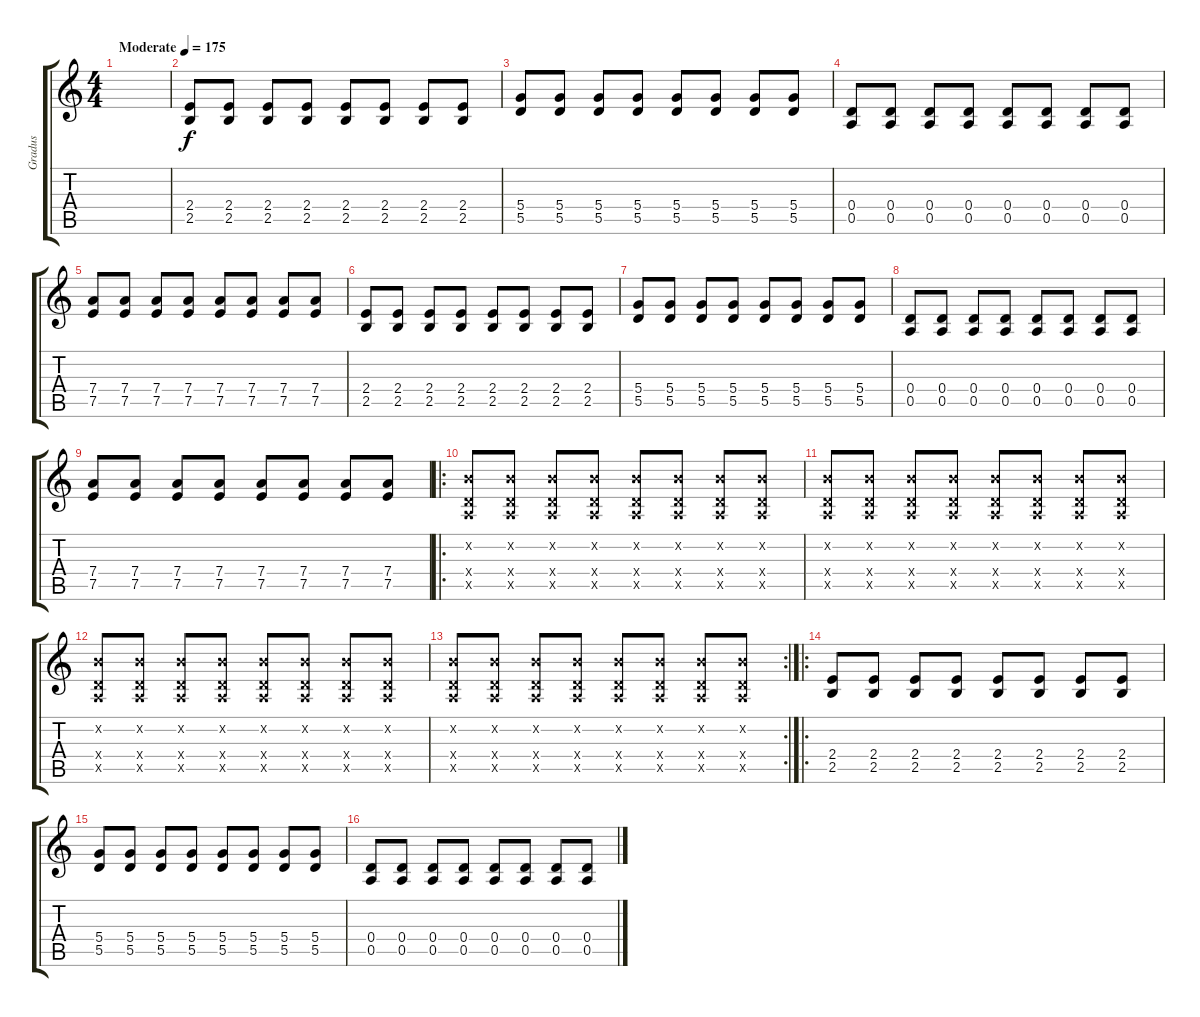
\track ("Gradus" "Gradus") {instrument distortionguitar}
\staff {score tabs}
\tuning (E4 B3 G3 D3 A2 E2) {hide}
\ts (4 4)
\tempo (175 "Moderate")
\clef g2
\ks c
|
(2.4 2.5).8 (2.4 2.5).8 (2.4 2.5).8 (2.4 2.5).8 (2.4 2.5).8 (2.4 2.5).8 (2.4 2.5).8 (2.4 2.5).8 |
(5.4 5.5).8 (5.4 5.5).8 (5.4 5.5).8 (5.4 5.5).8 (5.4 5.5).8 (5.4 5.5).8 (5.4 5.5).8 (5.4 5.5).8 |
(0.4 0.5).8 (0.4 0.5).8 (0.4 0.5).8 (0.4 0.5).8 (0.4 0.5).8 (0.4 0.5).8 (0.4 0.5).8 (0.4 0.5).8 |
(7.4 7.5).8 (7.4 7.5).8 (7.4 7.5).8 (7.4 7.5).8 (7.4 7.5).8 (7.4 7.5).8 (7.4 7.5).8 (7.4 7.5).8 |
(2.4 2.5).8 (2.4 2.5).8 (2.4 2.5).8 (2.4 2.5).8 (2.4 2.5).8 (2.4 2.5).8 (2.4 2.5).8 (2.4 2.5).8 |
(5.4 5.5).8 (5.4 5.5).8 (5.4 5.5).8 (5.4 5.5).8 (5.4 5.5).8 (5.4 5.5).8 (5.4 5.5).8 (5.4 5.5).8 |
(0.4 0.5).8 (0.4 0.5).8 (0.4 0.5).8 (0.4 0.5).8 (0.4 0.5).8 (0.4 0.5).8 (0.4 0.5).8 (0.4 0.5).8 |
(7.4 7.5).8 (7.4 7.5).8 (7.4 7.5).8 (7.4 7.5).8 (7.4 7.5).8 (7.4 7.5).8 (7.4 7.5).8 (7.4 7.5).8 |
\ro
(0.2{x} 0.4{x} 0.5{x}).8 (0.2{x} 0.4{x} 0.5{x}).8 (0.2{x} 0.4{x} 0.5{x}).8 (0.2{x} 0.4{x} 0.5{x}).8 (0.2{x} 0.4{x} 0.5{x}).8 (0.2{x} 0.4{x} 0.5{x}).8 (0.2{x} 0.4{x} 0.5{x}).8 (0.2{x} 0.4{x} 0.5{x}).8 |
(0.2{x} 0.4{x} 0.5{x}).8 (0.2{x} 0.4{x} 0.5{x}).8 (0.2{x} 0.4{x} 0.5{x}).8 (0.2{x} 0.4{x} 0.5{x}).8 (0.2{x} 0.4{x} 0.5{x}).8 (0.2{x} 0.4{x} 0.5{x}).8 (0.2{x} 0.4{x} 0.5{x}).8 (0.2{x} 0.4{x} 0.5{x}).8 |
(0.2{x} 0.4{x} 0.5{x}).8 (0.2{x} 0.4{x} 0.5{x}).8 (0.2{x} 0.4{x} 0.5{x}).8 (0.2{x} 0.4{x} 0.5{x}).8 (0.2{x} 0.4{x} 0.5{x}).8 (0.2{x} 0.4{x} 0.5{x}).8 (0.2{x} 0.4{x} 0.5{x}).8 (0.2{x} 0.4{x} 0.5{x}).8 |
\rc 2
(0.2{x} 0.4{x} 0.5{x}).8 (0.2{x} 0.4{x} 0.5{x}).8 (0.2{x} 0.4{x} 0.5{x}).8 (0.2{x} 0.4{x} 0.5{x}).8 (0.2{x} 0.4{x} 0.5{x}).8 (0.2{x} 0.4{x} 0.5{x}).8 (0.2{x} 0.4{x} 0.5{x}).8 (0.2{x} 0.4{x} 0.5{x}).8 |
\ro
(2.4 2.5).8 (2.4 2.5).8 (2.4 2.5).8 (2.4 2.5).8 (2.4 2.5).8 (2.4 2.5).8 (2.4 2.5).8 (2.4 2.5).8 |
(5.4 5.5).8 (5.4 5.5).8 (5.4 5.5).8 (5.4 5.5).8 (5.4 5.5).8 (5.4 5.5).8 (5.4 5.5).8 (5.4 5.5).8 |
(0.4 0.5).8 (0.4 0.5).8 (0.4 0.5).8 (0.4 0.5).8 (0.4 0.5).8 (0.4 0.5).8 (0.4 0.5).8 (0.4 0.5).8
